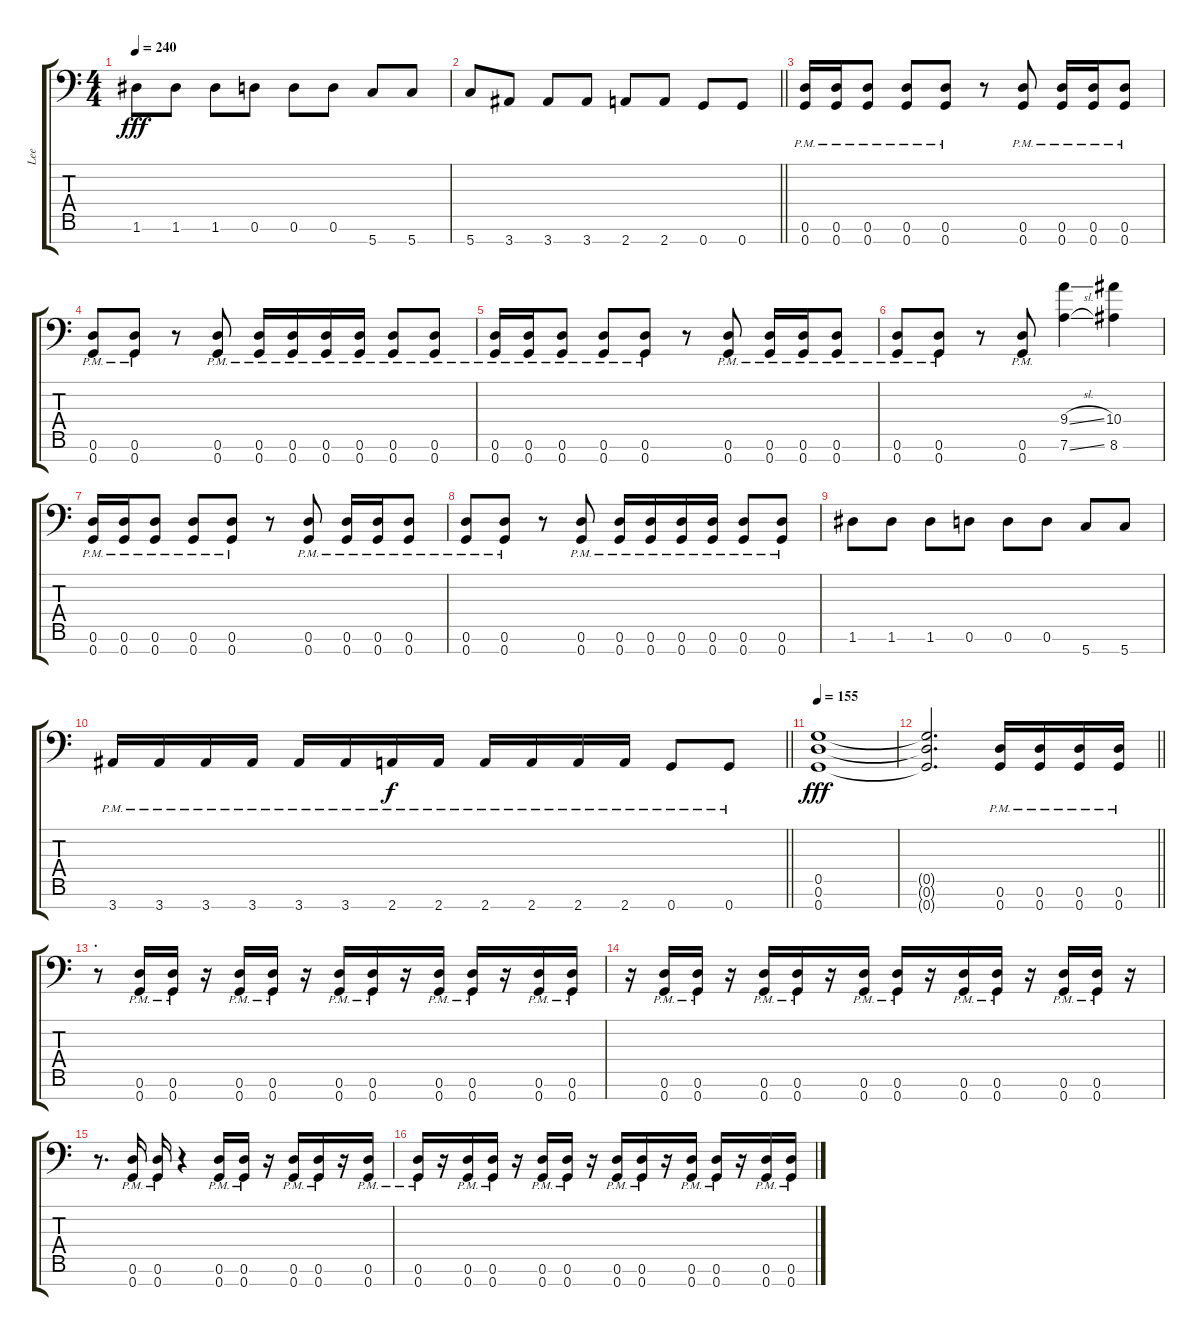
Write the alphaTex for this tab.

\track ("Lee" "Lee") {instrument distortionguitar}
\staff {score tabs}
\tuning (D4 A3 F3 C3 G2 D2 G1) {hide}
\ts (4 4)
\tempo 240
\clef f4
\ks c
1.6.8{dy fff} 1.6.8 1.6.8 0.6.8 0.6.8 0.6.8 5.7.8 5.7.8 |
\barLineRight lightlight
5.7.8 3.7.8 3.7.8 3.7.8 2.7.8 2.7.8 0.7.8 0.7.8 |
(0.6{pm} 0.7{pm}).16 (0.6{pm} 0.7{pm}).16 (0.6{pm} 0.7{pm}).8 (0.6{pm} 0.7{pm}).8 (0.6{pm} 0.7{pm}).8 r.8 (0.6{pm} 0.7{pm}).8 (0.6{pm} 0.7{pm}).16 (0.6{pm} 0.7{pm}).16 (0.6{pm} 0.7{pm}).8 |
(0.6{pm} 0.7{pm}).8 (0.6{pm} 0.7{pm}).8 r.8 (0.6{pm} 0.7{pm}).8 (0.6{pm} 0.7{pm}).16 (0.6{pm} 0.7{pm}).16 (0.6 0.7{pm}).16 (0.6{pm} 0.7{pm}).16 (0.6{pm} 0.7{pm}).8 (0.6{pm} 0.7{pm}).8 |
(0.6{pm} 0.7{pm}).16 (0.6{pm} 0.7{pm}).16 (0.6{pm} 0.7{pm}).8 (0.6{pm} 0.7{pm}).8 (0.6{pm} 0.7{pm}).8 r.8 (0.6{pm} 0.7{pm}).8 (0.6{pm} 0.7{pm}).16 (0.6{pm} 0.7{pm}).16 (0.6{pm} 0.7{pm}).8 |
(0.6{pm} 0.7{pm}).8 (0.6{pm} 0.7{pm}).8 r.8 (0.6{pm} 0.7{pm}).8 (9.4{sl} 7.6{sl}).4 (10.4 8.6).4 |
(0.6{pm} 0.7{pm}).16 (0.6{pm} 0.7{pm}).16 (0.6{pm} 0.7{pm}).8 (0.6{pm} 0.7{pm}).8 (0.6{pm} 0.7{pm}).8 r.8 (0.6{pm} 0.7{pm}).8 (0.6{pm} 0.7{pm}).16 (0.6{pm} 0.7{pm}).16 (0.6{pm} 0.7{pm}).8 |
(0.6{pm} 0.7{pm}).8 (0.6{pm} 0.7{pm}).8 r.8 (0.6{pm} 0.7{pm}).8 (0.6{pm} 0.7{pm}).16 (0.6{pm} 0.7{pm}).16 (0.6 0.7{pm}).16 (0.6{pm} 0.7{pm}).16 (0.6{pm} 0.7{pm}).8 (0.6{pm} 0.7{pm}).8 |
1.6.8 1.6.8 1.6.8 0.6.8 0.6.8 0.6.8 5.7.8 5.7.8 |
\barLineRight lightlight
3.7{pm}.16 3.7{pm}.16 3.7{pm}.16 3.7{pm}.16 3.7{pm}.16 3.7{pm}.16 2.7{pm}.16{dy f} 2.7{pm}.16 2.7{pm}.16 2.7{pm}.16 2.7{pm}.16 2.7{pm}.16 0.7{pm}.8 0.7{pm}.8 |
\tempo 155
(0.5 0.6 0.7).1{dy fff} |
\barLineRight lightlight
(0.5{t} 0.6{t} 0.7{t}).2{d} (0.6{pm} 0.7{pm}).16 (0.6{pm} 0.7{pm}).16 (0.6{pm} 0.7{pm}).16 (0.6{pm} 0.7{pm}).16 |
\section ("" ".")
r.8 (0.6{pm} 0.7{pm}).16 (0.6{pm} 0.7{pm}).16 r.16 (0.6{pm} 0.7{pm}).16 (0.6{pm} 0.7{pm}).16 r.16 (0.6{pm} 0.7{pm}).16 (0.6{pm} 0.7{pm}).16 r.16 (0.6{pm} 0.7{pm}).16 (0.6{pm} 0.7{pm}).16 r.16 (0.6{pm} 0.7{pm}).16 (0.6{pm} 0.7{pm}).16 |
r.16 (0.6{pm} 0.7{pm}).16 (0.6{pm} 0.7{pm}).16 r.16 (0.6{pm} 0.7{pm}).16 (0.6{pm} 0.7{pm}).16 r.16 (0.6{pm} 0.7{pm}).16 (0.6{pm} 0.7{pm}).16 r.16 (0.6{pm} 0.7{pm}).16 (0.6{pm} 0.7{pm}).16 r.16 (0.6{pm} 0.7{pm}).16 (0.6{pm} 0.7{pm}).16 r.16 |
r.8{d} (0.6{pm} 0.7{pm}).16 (0.6{pm} 0.7{pm}).16 r.4 (0.6{pm} 0.7{pm}).16 (0.6{pm} 0.7{pm}).16 r.16 (0.6{pm} 0.7{pm}).16 (0.6{pm} 0.7{pm}).16 r.16 (0.6{pm} 0.7{pm}).16 |
(0.6{pm} 0.7{pm}).16 r.16 (0.6{pm} 0.7{pm}).16 (0.6{pm} 0.7{pm}).16 r.16 (0.6{pm} 0.7{pm}).16 (0.6{pm} 0.7{pm}).16 r.16 (0.6{pm} 0.7{pm}).16 (0.6{pm} 0.7{pm}).16 r.16 (0.6{pm} 0.7{pm}).16 (0.6{pm} 0.7{pm}).16 r.16 (0.6{pm} 0.7{pm}).16 (0.6{pm} 0.7{pm}).16
